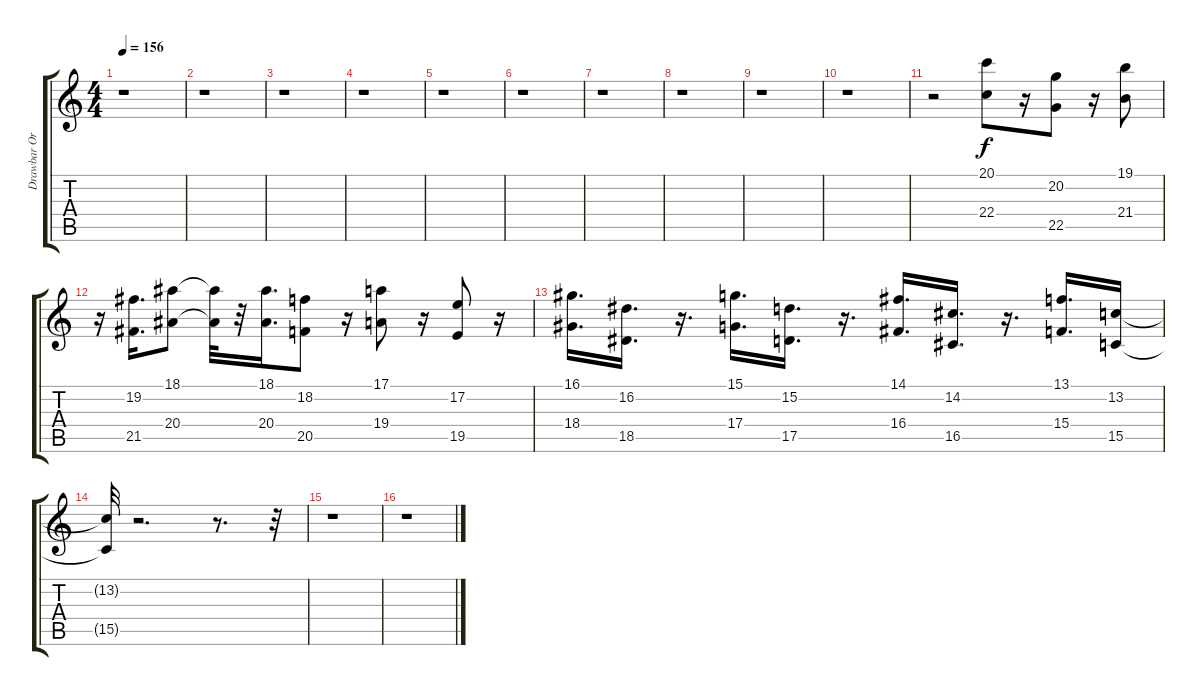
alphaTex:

\track ("Drawbar Organ" "Drawbar Or") {instrument drawbarorgan}
\staff {score tabs}
\tuning (E4 B3 G3 D3 A2 E2) {hide}
\ts (4 4)
\tempo 156
\clef g2
\ks c
r.1{dy f} |
r.1 |
r.1 |
r.1 |
r.1 |
r.1 |
r.1 |
r.1 |
r.1 |
r.1 |
r.2 (20.1 22.4).8 r.16 (20.2 22.5).8 r.16 (19.1 21.4).8 |
r.16 (19.2 21.5).16{d} (18.1 20.4).8 (18.1{t} 20.4{t}).32 r.32 (18.1 20.4).16{d} (18.2 20.5).8 r.16 (17.1 19.4).8 r.16 (17.2 19.5).8 r.16 |
(16.1 18.4).16{d} (16.2 18.5).16{d} r.16{d} (15.1 17.4).16{d} (15.2 17.5).16{d} r.16{d} (14.1 16.4).16{d} (14.2 16.5).16{d} r.16{d} (13.1 15.4).16{d} (13.2 15.5).16 |
(13.2{t} 15.5{t}).32 r.2{d} r.8{d} r.32 |
r.1 |
r.1
